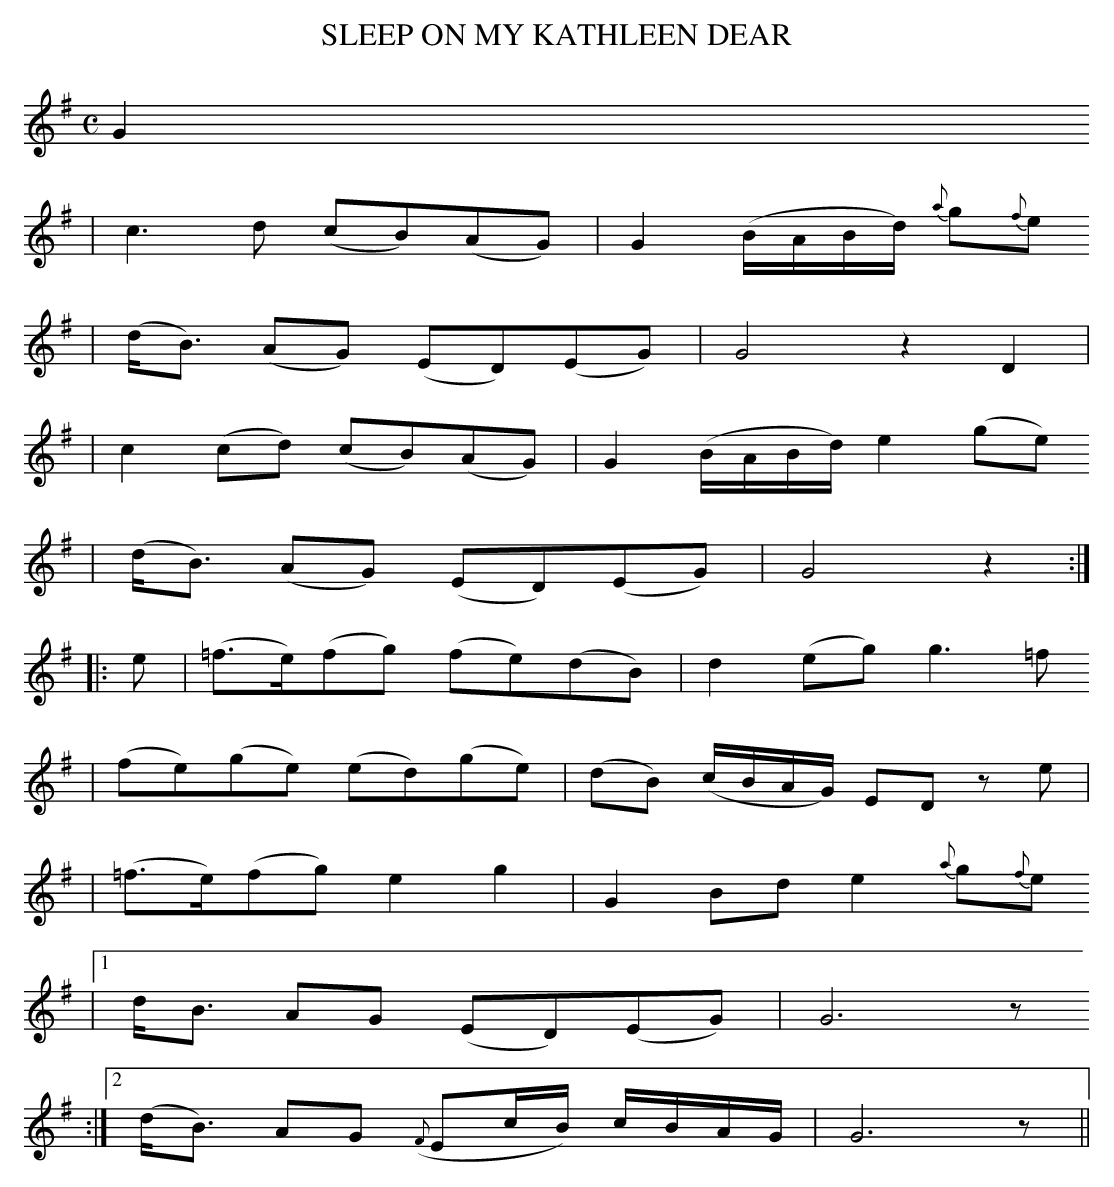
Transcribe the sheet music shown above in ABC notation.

X:1
T: SLEEP ON MY KATHLEEN DEAR
M: C
L: 1/8
K: G
G2
| c3d (cB)(AG) | G2(B/A/B/d/) {a}g{f}e
| (d<B) (AG) (ED)(EG) | G4 z2D2 |
| c2(cd) (cB)(AG) | G2(B/A/B/d/) e2(ge)
| (d<B) (AG) (ED)(EG) | G4 z2 :|
|: e
| (=f>e)(fg) (fe)(dB) | d2(eg) g3=f
| (fe)(ge) (ed)(ge) | (dB) (c/B/A/G/) ED ze |
| (=f>e)(fg) e2g2 | G2Bd e2{a}g{f}e
|1 d<B AG (ED)(EG) | G6 z
:|2 (d<B) AG ({F}Ec/B/) c/B/A/G/ | G6 z ||
